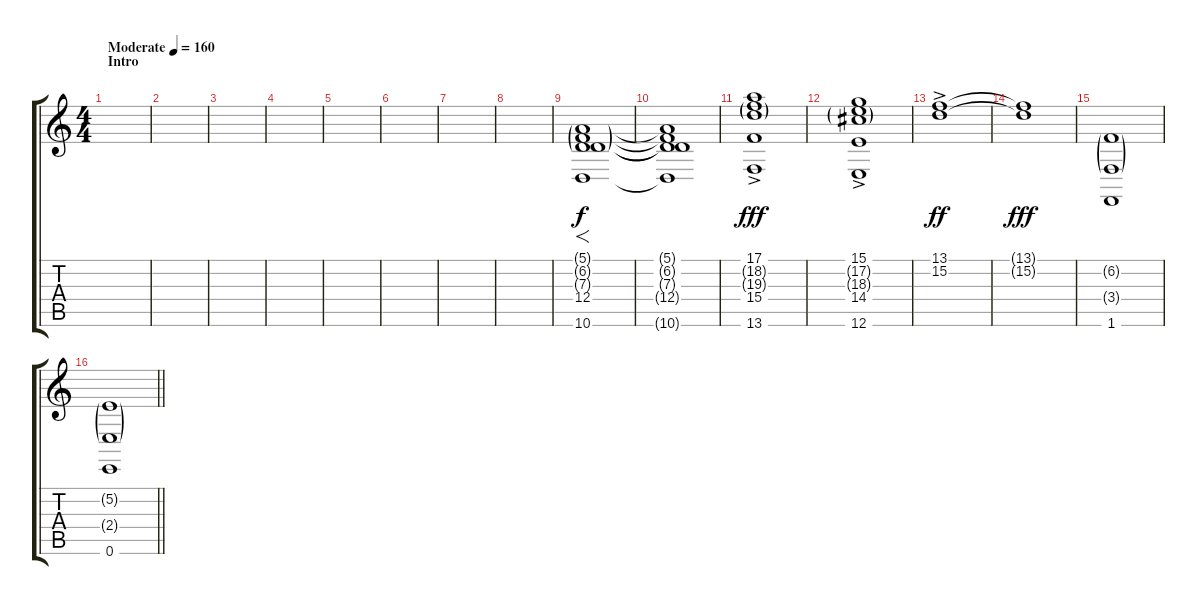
\track "" {instrument pad4choir}
\staff {score tabs}
\tuning (E4 B3 G3 D3 A2 E2) {hide}
\ts (4 4)
\section ("" "Intro")
\tempo (160 "Moderate")
\clef g2
\ks c
|
|
|
|
|
|
|
|
(5.1{g} 6.2{g} 7.3{g} 12.4 10.6).1{f} |
(5.1{t} 6.2{t} 7.3{t} 12.4{t} 10.6{t}).1{dy f} |
(17.1{ac} 18.2{g} 19.3{g} 15.4 13.6).1{dy fff} |
(15.1{ac} 17.2{g} 18.3{g} 14.4 12.6).1 |
(13.1{ac} 15.2).1{dy ff} |
(13.1{t} 15.2{t}).1{dy fff} |
(6.2{g} 3.4{g} 1.6).1 |
\barLineRight lightlight
(5.2{g} 2.4{g} 0.6).1
